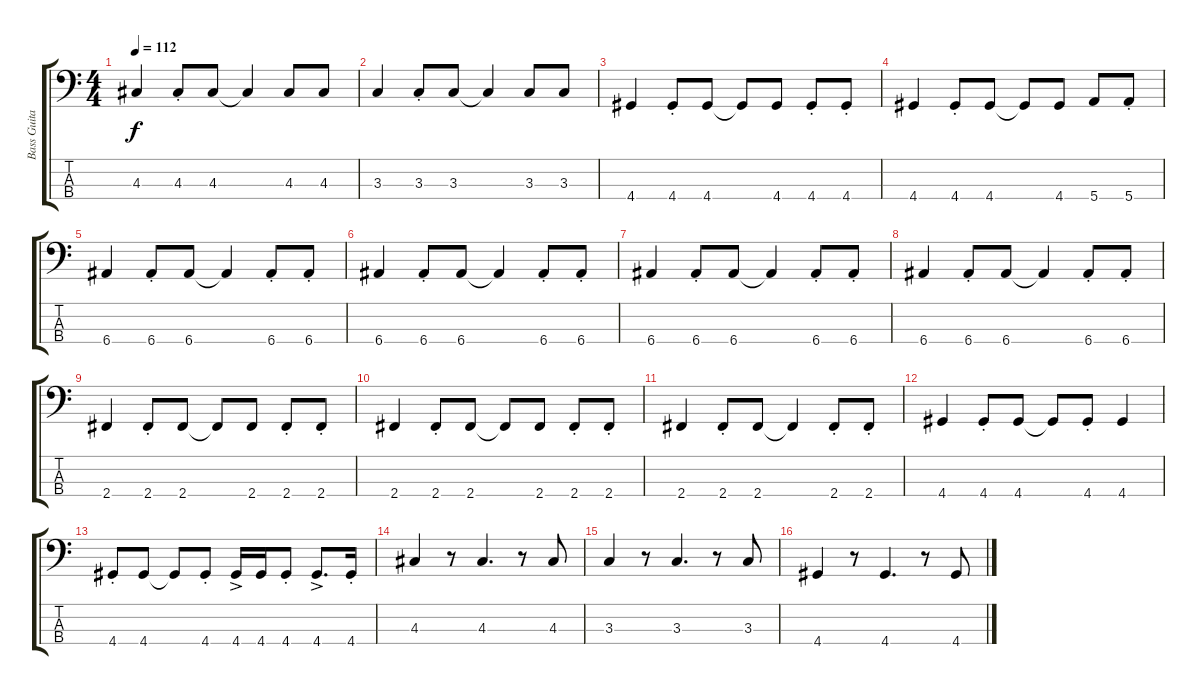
\track ("Bass Guitar" "Bass Guita") {instrument electricbassfinger}
\staff {score tabs}
\tuning (G2 D2 A1 E1) {hide}
\ts (4 4)
\tempo 112
\clef f4
\ks c
4.3.4{dy f} 4.3{st}.8 4.3.8 4.3{t}.4 4.3.8 4.3.8 |
3.3.4 3.3{st}.8 3.3.8 3.3{t}.4 3.3.8 3.3.8 |
4.4.4 4.4{st}.8 4.4.8 4.4{t}.8 4.4.8 4.4{st}.8 4.4{st}.8 |
4.4.4 4.4{st}.8 4.4.8 4.4{t}.8 4.4.8 5.4.8 5.4{st}.8 |
6.4.4 6.4{st}.8 6.4.8 6.4{t}.4 6.4{st}.8 6.4{st}.8 |
6.4.4 6.4{st}.8 6.4.8 6.4{t}.4 6.4{st}.8 6.4{st}.8 |
6.4.4 6.4{st}.8 6.4.8 6.4{t}.4 6.4{st}.8 6.4{st}.8 |
6.4.4 6.4{st}.8 6.4.8 6.4{t}.4 6.4{st}.8 6.4{st}.8 |
2.4.4 2.4{st}.8 2.4.8 2.4{t}.8 2.4.8 2.4{st}.8 2.4{st}.8 |
2.4.4 2.4{st}.8 2.4.8 2.4{t}.8 2.4.8 2.4{st}.8 2.4{st}.8 |
2.4.4 2.4{st}.8 2.4.8 2.4{t}.4 2.4{st}.8 2.4{st}.8 |
4.4.4 4.4{st}.8 4.4.8 4.4{t}.8 4.4{st}.8 4.4.4 |
4.4{st}.8 4.4.8 4.4{t}.8 4.4{st}.8 4.4{ac}.16 4.4.16 4.4{st}.8 4.4{ac}.8{d} 4.4{st}.16 |
4.3.4 r.8 4.3.4{d} r.8 4.3.8 |
3.3.4 r.8 3.3.4{d} r.8 3.3.8 |
4.4.4 r.8 4.4.4{d} r.8 4.4.8
